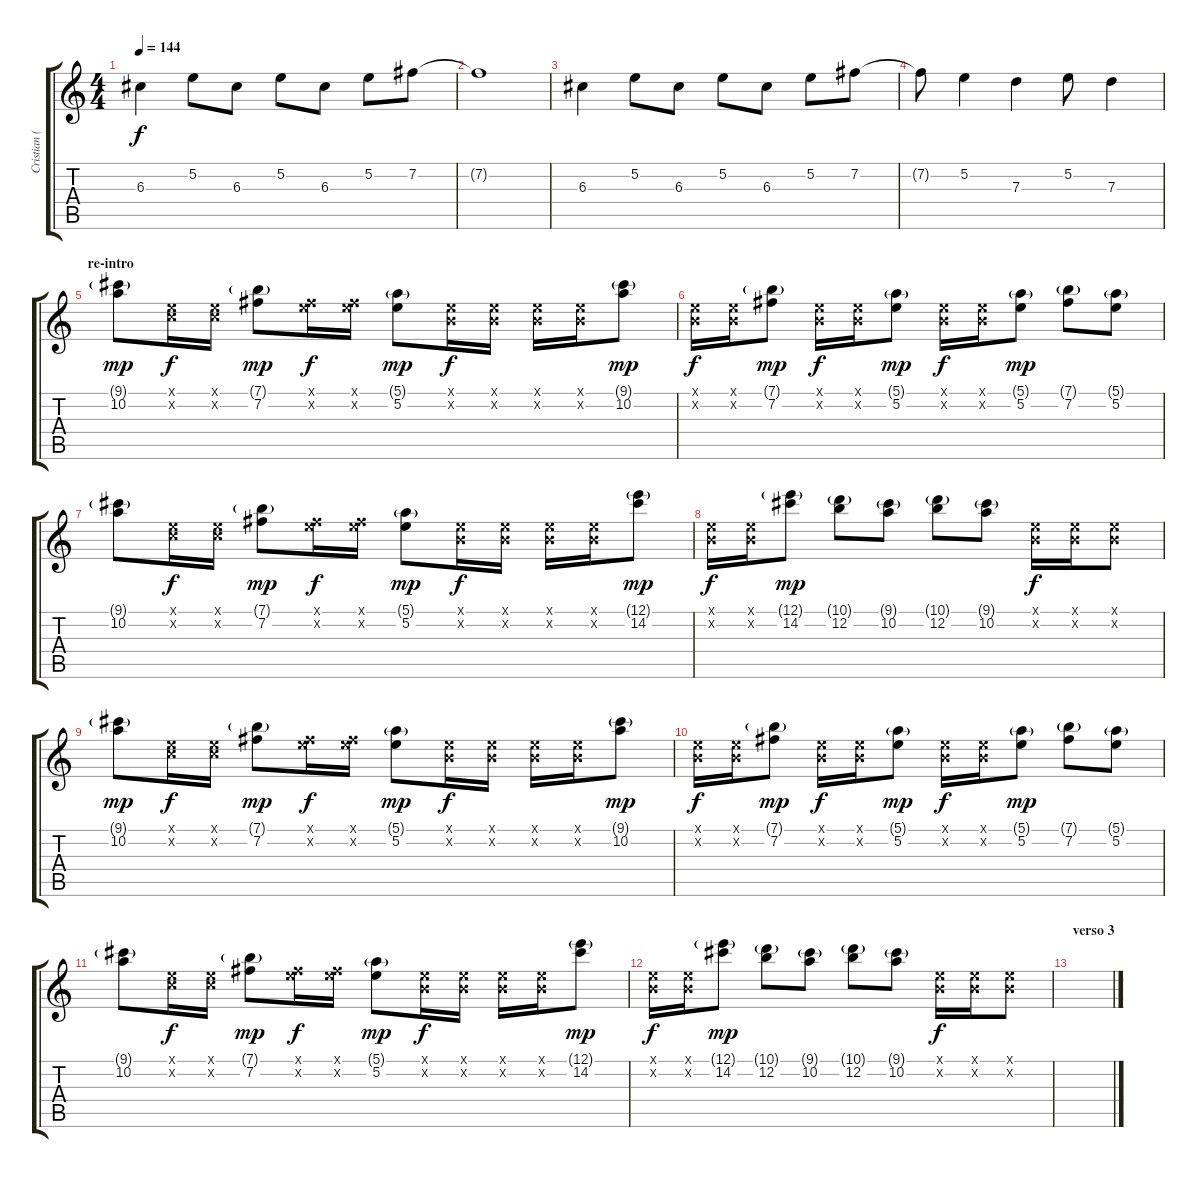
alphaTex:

\track ("Cristian (guitarra)" "Cristian (") {instrument overdrivenguitar}
\staff {score tabs}
\tuning (E4 B3 G3 D3 A2 E2) {hide}
\ts (4 4)
\tempo 144
\clef g2
\ks c
6.3.4{dy f} 5.2.8 6.3.8 5.2.8 6.3.8 5.2.8 7.2.8 |
7.2{t}.1 |
6.3.4 5.2.8 6.3.8 5.2.8 6.3.8 5.2.8 7.2.8 |
7.2{t}.8 5.2.4 7.3.4 5.2.8 7.3.4 |
\section ("" "re-intro")
(9.1{g} 10.2).8{dy mp volume 14 balance 8 instrument overdrivenguitar} (0.1{x} 1.2{x}).16{dy f} (0.1{x} 1.2{x}).16 (7.1{g} 7.2).8{dy mp} (0.1{x} 7.2{x}).16{dy f} (0.1{x} 7.2{x}).16 (5.1{g} 5.2).8{dy mp} (0.1{x} 0.2{x}).16{dy f} (0.1{x} 0.2{x}).16 (0.1{x} 0.2{x}).16 (0.1{x} 0.2{x}).16 (9.1{g} 10.2).8{dy mp} |
(0.1{x} 0.2{x}).16{dy f} (0.1{x} 0.2{x}).16 (7.1{g} 7.2).8{dy mp} (0.1{x} 0.2{x}).16{dy f} (0.1{x} 0.2{x}).16 (5.1{g} 5.2).8{dy mp} (0.1{x} 0.2{x}).16{dy f} (0.1{x} 0.2{x}).16 (5.1{g} 5.2).8{dy mp} (7.1{g} 7.2).8 (5.1{g} 5.2).8 |
(9.1{g} 10.2).8 (0.1{x} 1.2{x}).16{dy f} (0.1{x} 1.2{x}).16 (7.1{g} 7.2).8{dy mp} (0.1{x} 7.2{x}).16{dy f} (0.1{x} 7.2{x}).16 (5.1{g} 5.2).8{dy mp} (0.1{x} 0.2{x}).16{dy f} (0.1{x} 0.2{x}).16 (0.1{x} 0.2{x}).16 (0.1{x} 0.2{x}).16 (12.1{g} 14.2).8{dy mp} |
(0.1{x} 0.2{x}).16{dy f} (0.1{x} 0.2{x}).16 (12.1{g} 14.2).8{dy mp} (10.1{g} 12.2).8 (9.1{g} 10.2).8 (10.1{g} 12.2).8 (9.1{g} 10.2).8 (0.1{x} 0.2{x}).16{dy f} (0.1{x} 0.2{x}).16 (0.1{x} 0.2{x}).8 |
(9.1{g} 10.2).8{dy mp} (0.1{x} 1.2{x}).16{dy f} (0.1{x} 1.2{x}).16 (7.1{g} 7.2).8{dy mp} (0.1{x} 7.2{x}).16{dy f} (0.1{x} 7.2{x}).16 (5.1{g} 5.2).8{dy mp} (0.1{x} 0.2{x}).16{dy f} (0.1{x} 0.2{x}).16 (0.1{x} 0.2{x}).16 (0.1{x} 0.2{x}).16 (9.1{g} 10.2).8{dy mp} |
(0.1{x} 0.2{x}).16{dy f} (0.1{x} 0.2{x}).16 (7.1{g} 7.2).8{dy mp} (0.1{x} 0.2{x}).16{dy f} (0.1{x} 0.2{x}).16 (5.1{g} 5.2).8{dy mp} (0.1{x} 0.2{x}).16{dy f} (0.1{x} 0.2{x}).16 (5.1{g} 5.2).8{dy mp} (7.1{g} 7.2).8 (5.1{g} 5.2).8 |
(9.1{g} 10.2).8 (0.1{x} 1.2{x}).16{dy f} (0.1{x} 1.2{x}).16 (7.1{g} 7.2).8{dy mp} (0.1{x} 7.2{x}).16{dy f} (0.1{x} 7.2{x}).16 (5.1{g} 5.2).8{dy mp} (0.1{x} 0.2{x}).16{dy f} (0.1{x} 0.2{x}).16 (0.1{x} 0.2{x}).16 (0.1{x} 0.2{x}).16 (12.1{g} 14.2).8{dy mp} |
(0.1{x} 0.2{x}).16{dy f} (0.1{x} 0.2{x}).16 (12.1{g} 14.2).8{dy mp} (10.1{g} 12.2).8 (9.1{g} 10.2).8 (10.1{g} 12.2).8 (9.1{g} 10.2).8 (0.1{x} 0.2{x}).16{dy f} (0.1{x} 0.2{x}).16 (0.1{x} 0.2{x}).8 |
\section ("" "verso 3")
